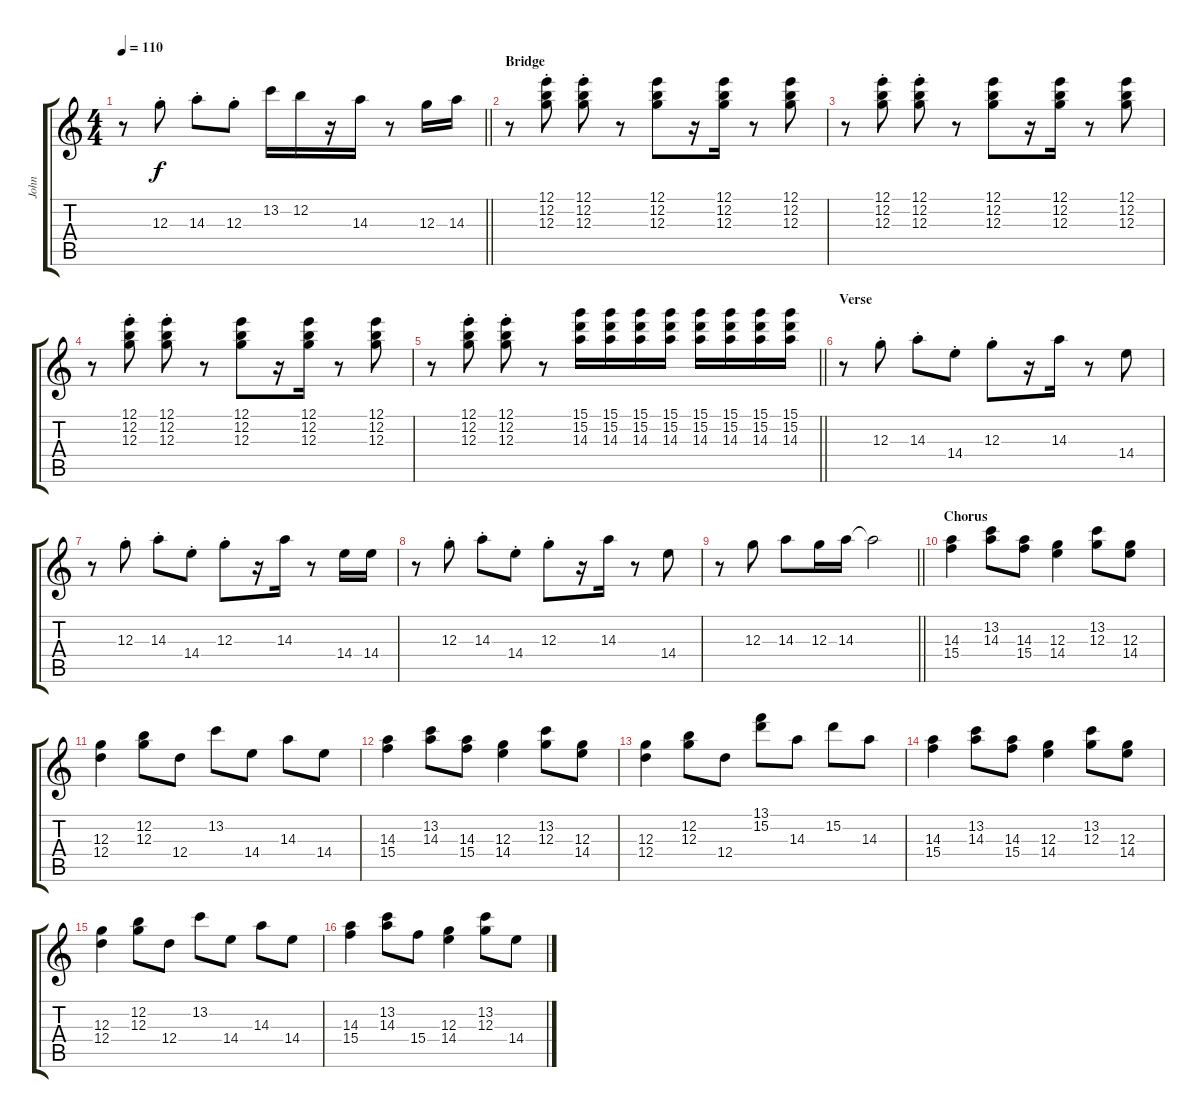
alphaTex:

\track ("John" "John") {instrument acousticguitarsteel}
\staff {score tabs}
\tuning (E4 B3 G3 D3 A2 E2) {hide}
\ts (4 4)
\tempo 110
\clef g2
\barLineRight lightlight
\ks c
r.8{dy f} 12.3{st}.8 14.3{st}.8 12.3{st}.8 13.2.16 12.2.16 r.16 14.3.16 r.8 12.3.16 14.3.16 |
\section ("" "Bridge")
r.8 (12.1 12.2 12.3{st}).8 (12.1 12.2 12.3{st}).8 r.8 (12.1 12.2 12.3).8 r.16 (12.1 12.2 12.3).16 r.8 (12.1 12.2 12.3).8 |
r.8 (12.1 12.2 12.3{st}).8 (12.1 12.2 12.3{st}).8 r.8 (12.1 12.2 12.3).8 r.16 (12.1 12.2 12.3).16 r.8 (12.1 12.2 12.3).8 |
r.8 (12.1 12.2 12.3{st}).8 (12.1 12.2 12.3{st}).8 r.8 (12.1 12.2 12.3).8 r.16 (12.1 12.2 12.3).16 r.8 (12.1 12.2 12.3).8 |
\barLineRight lightlight
r.8 (12.1 12.2 12.3{st}).8 (12.1 12.2 12.3{st}).8 r.8 (15.1 15.2 14.3).16 (15.1 15.2 14.3).16 (15.1 15.2 14.3).16 (15.1 15.2 14.3).16 (15.1 15.2 14.3).16 (15.1 15.2 14.3).16 (15.1 15.2 14.3).16 (15.1 15.2 14.3).16 |
\section ("" "Verse")
r.8 12.3{st}.8 14.3{st}.8 14.4{st}.8 12.3{st}.8 r.16 14.3.16 r.8 14.4.8 |
r.8 12.3{st}.8 14.3{st}.8 14.4{st}.8 12.3{st}.8 r.16 14.3.16 r.8 14.4.16 14.4.16 |
r.8 12.3{st}.8 14.3{st}.8 14.4{st}.8 12.3{st}.8 r.16 14.3.16 r.8 14.4.8 |
\barLineRight lightlight
r.8 12.3.8 14.3.8 12.3.16 14.3.16 14.3{t}.2 |
\section ("" "Chorus")
(14.3 15.4).4 (13.2 14.3).8 (14.3 15.4).8 (12.3 14.4).4 (13.2 12.3).8 (12.3 14.4).8 |
(12.3 12.4).4 (12.2 12.3).8 12.4.8 13.2.8 14.4.8 14.3.8 14.4.8 |
(14.3 15.4).4 (13.2 14.3).8 (14.3 15.4).8 (12.3 14.4).4 (13.2 12.3).8 (12.3 14.4).8 |
(12.3 12.4).4 (12.2 12.3).8 12.4.8 (13.1 15.2).8 14.3.8 15.2.8 14.3.8 |
(14.3 15.4).4 (13.2 14.3).8 (14.3 15.4).8 (12.3 14.4).4 (13.2 12.3).8 (12.3 14.4).8 |
(12.3 12.4).4 (12.2 12.3).8 12.4.8 13.2.8 14.4.8 14.3.8 14.4.8 |
(14.3 15.4).4 (13.2 14.3).8 15.4.8 (12.3 14.4).4 (13.2 12.3).8 14.4.8
